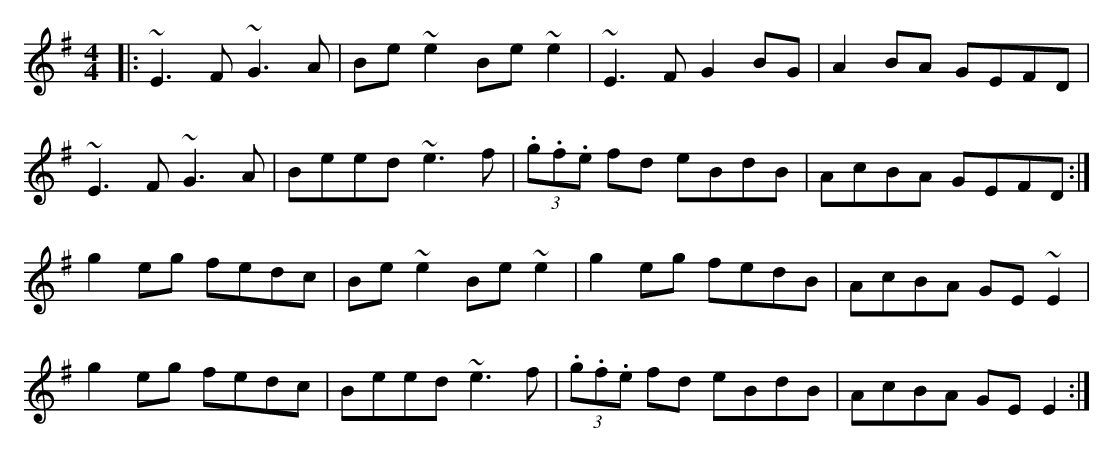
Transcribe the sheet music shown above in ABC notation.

X:1
M:4/4
K:Emin
|:~E3F ~G3A|Be~e2 Be~e2|~E3F G2BG|A2BA GEFD|
~E3F ~G3A|Beed ~e3f|(3.g.f.e fd eBdB|AcBA GEFD:|
g2eg fedc|Be~e2 Be~e2|g2eg fedB|AcBA GE~E2|
g2eg fedc|Beed ~e3f|(3.g.f.e fd eBdB|AcBA GEE2:|
